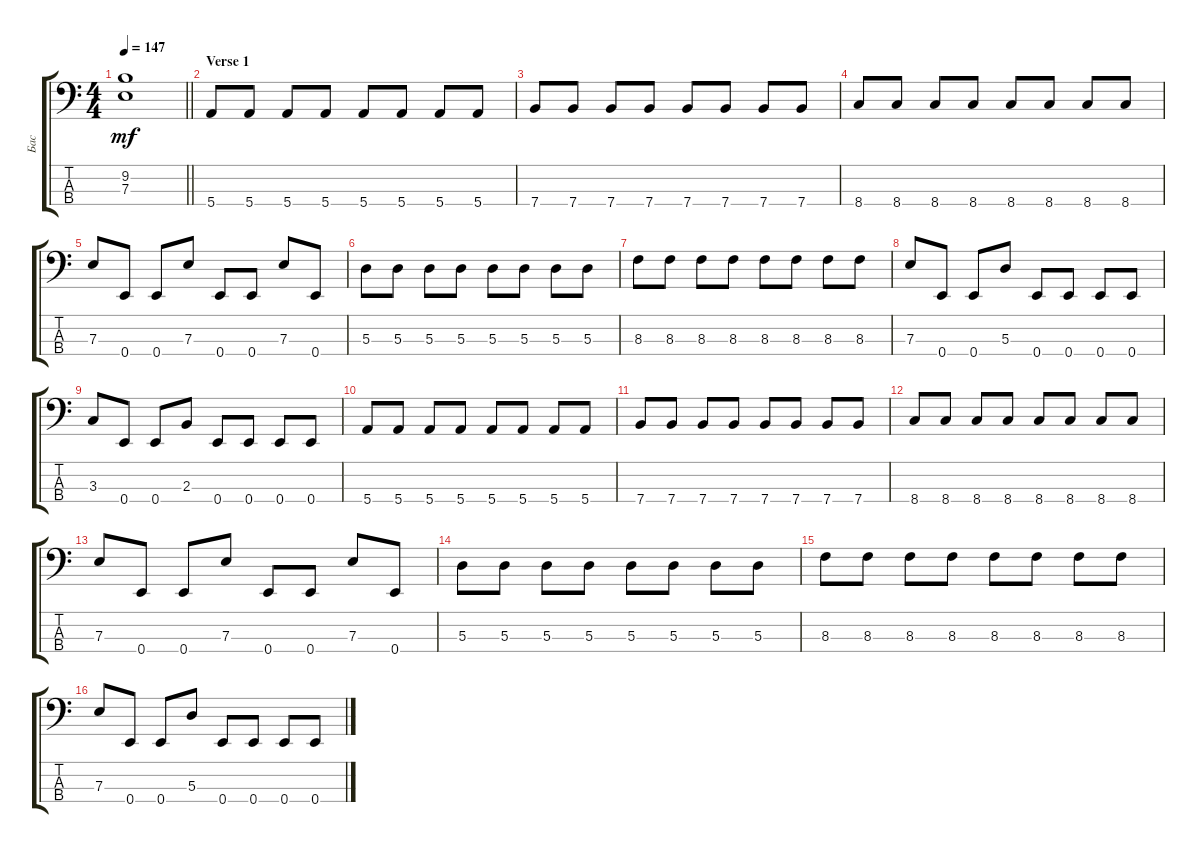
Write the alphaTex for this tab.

\track ("Бас" "Бас") {instrument electricbassfinger}
\staff {score tabs}
\tuning (G2 D2 A1 E1) {hide}
\ts (4 4)
\tempo 147
\clef f4
\barLineRight lightlight
\ks c
(9.2{t} 7.3{t}).1{dy mf} |
\section ("" "Verse 1")
5.4.8 5.4.8 5.4.8 5.4.8 5.4.8 5.4.8 5.4.8 5.4.8 |
7.4.8 7.4.8 7.4.8 7.4.8 7.4.8 7.4.8 7.4.8 7.4.8 |
8.4.8 8.4.8 8.4.8 8.4.8 8.4.8 8.4.8 8.4.8 8.4.8 |
7.3.8 0.4.8 0.4.8 7.3.8 0.4.8 0.4.8 7.3.8 0.4.8 |
5.3.8 5.3.8 5.3.8 5.3.8 5.3.8 5.3.8 5.3.8 5.3.8 |
8.3.8 8.3.8 8.3.8 8.3.8 8.3.8 8.3.8 8.3.8 8.3.8 |
7.3.8 0.4.8 0.4.8 5.3.8 0.4.8 0.4.8 0.4.8 0.4.8 |
3.3.8 0.4.8 0.4.8 2.3.8 0.4.8 0.4.8 0.4.8 0.4.8 |
5.4.8 5.4.8 5.4.8 5.4.8 5.4.8 5.4.8 5.4.8 5.4.8 |
7.4.8 7.4.8 7.4.8 7.4.8 7.4.8 7.4.8 7.4.8 7.4.8 |
8.4.8 8.4.8 8.4.8 8.4.8 8.4.8 8.4.8 8.4.8 8.4.8 |
7.3.8 0.4.8 0.4.8 7.3.8 0.4.8 0.4.8 7.3.8 0.4.8 |
5.3.8 5.3.8 5.3.8 5.3.8 5.3.8 5.3.8 5.3.8 5.3.8 |
8.3.8 8.3.8 8.3.8 8.3.8 8.3.8 8.3.8 8.3.8 8.3.8 |
7.3.8 0.4.8 0.4.8 5.3.8 0.4.8 0.4.8 0.4.8 0.4.8
